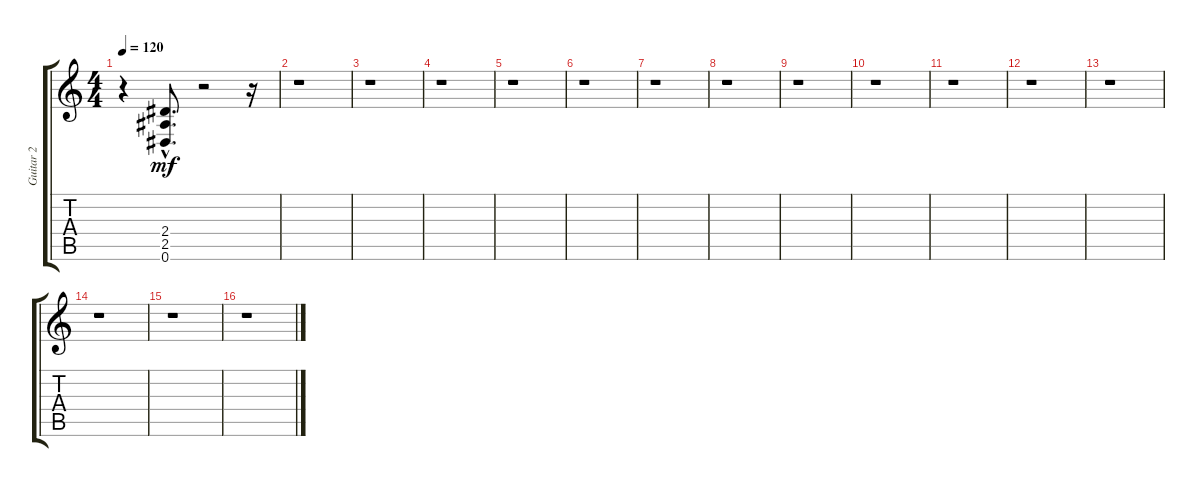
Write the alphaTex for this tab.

\track ("Guitar 2" "Guitar 2") {instrument overdrivenguitar}
\staff {score tabs}
\tuning (Eb4 Bb3 Gb3 Db3 Ab2 Eb2) {hide}
\ts (4 4)
\tempo 120
\clef g2
\ks c
r.4{dy mf} (2.4{hac} 2.5{hac} 0.6{hac}).8{d} r.2 r.16 |
r.1 |
r.1 |
r.1 |
r.1 |
r.1 |
r.1 |
r.1 |
r.1 |
r.1 |
r.1 |
r.1 |
r.1 |
r.1 |
r.1 |
r.1
